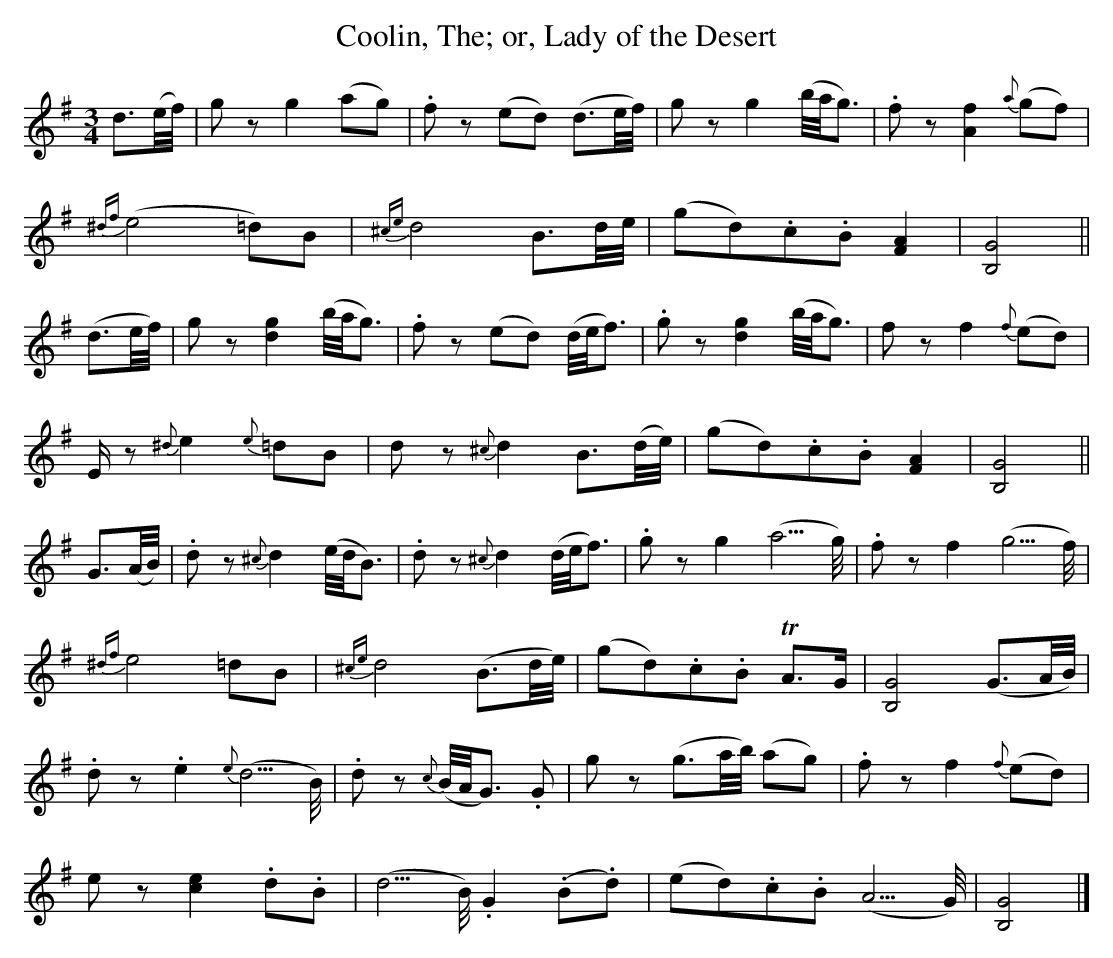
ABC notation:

X:1
T:Coolin, The; or, Lady of the Desert
M:3/4
L:1/16
K:G
d3(e/f/)|g2z2g4 (a2g2)|.f2z2 (e2d2) (d3e/f/)|g2z2g4 (b/a/g3)|.f2z2 [A4f4] {a}(g2f2)|
{^df}(e8 =d2)B2|{^ce}d8 B3d/e/|(g2d2).c2.B2 [F4A4]|[B,8G8]||
(d3e/f/)|g2 z2 [d4g4] (b/a/g3)|.f2 z2 (e2d2) (d/e/f3)|.g2z2[d4g4] (b/a/g3)|f2z2f4 {f}(e2d2)|
Ez2 {^d}e4{e}=d2B2|d2 z2 {^c}d4 B3(d/e/)|(g2d2).c2.B2 [F4A4]|[B,8G8]||
G3(A/B/)|.d2z2 {^c}d4 (e/d/B3)|.d2z2 {^c}d4 (d/e/f3)|.g2z2g4 (a5g/)|.f2z2f4 (g5f/)|
{^df}e8 =d2B2|{^ce}d8 (B3d/e/)|(g2d2).c2.B2 TA3G|[B,8G8] (G3A/B/)|
.d2z2.e4 {e}(d5B/)|.d2 z2 {c}(B/A/G3) .G2|g2z2 (g3a/b/) (a2g2)|.f2z2f4 {f}(e2d2)|
e2z2 [c4e4] .d2.B2|(d5B/) .G4 (.B2.d2)|(e2d2).c2.B2 (A5G/)|[B,8G8]|]
